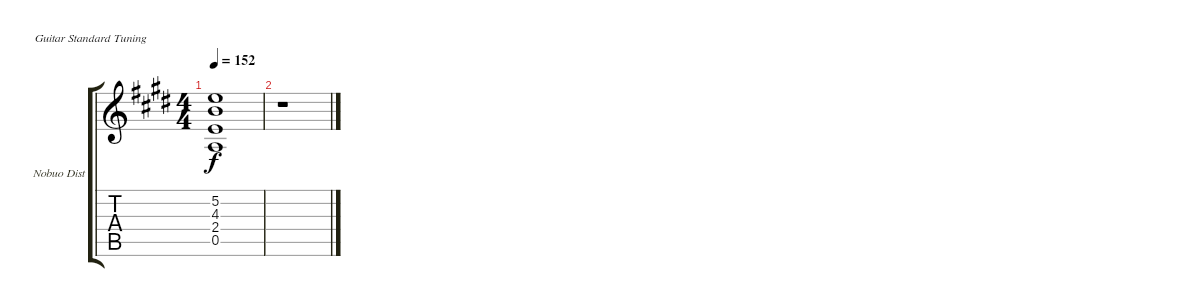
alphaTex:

\bracketExtendMode groupsimilarinstruments
\firstSystemTrackNameOrientation horizontal
\otherSystemsTrackNameOrientation horizontal
\track ("Nobuo Distortion" "Nobuo Dist") {instrument acousticguitarnylon}
\staff {score tabs}
\tuning (E4 B3 G3 D3 A2 E2)
\ts (4 4)
\tempo 152
\clef g2
\ks e
(2.4{t} 4.3{t} 5.2{t} 0.5{t}).1{dy f} |
r.1
